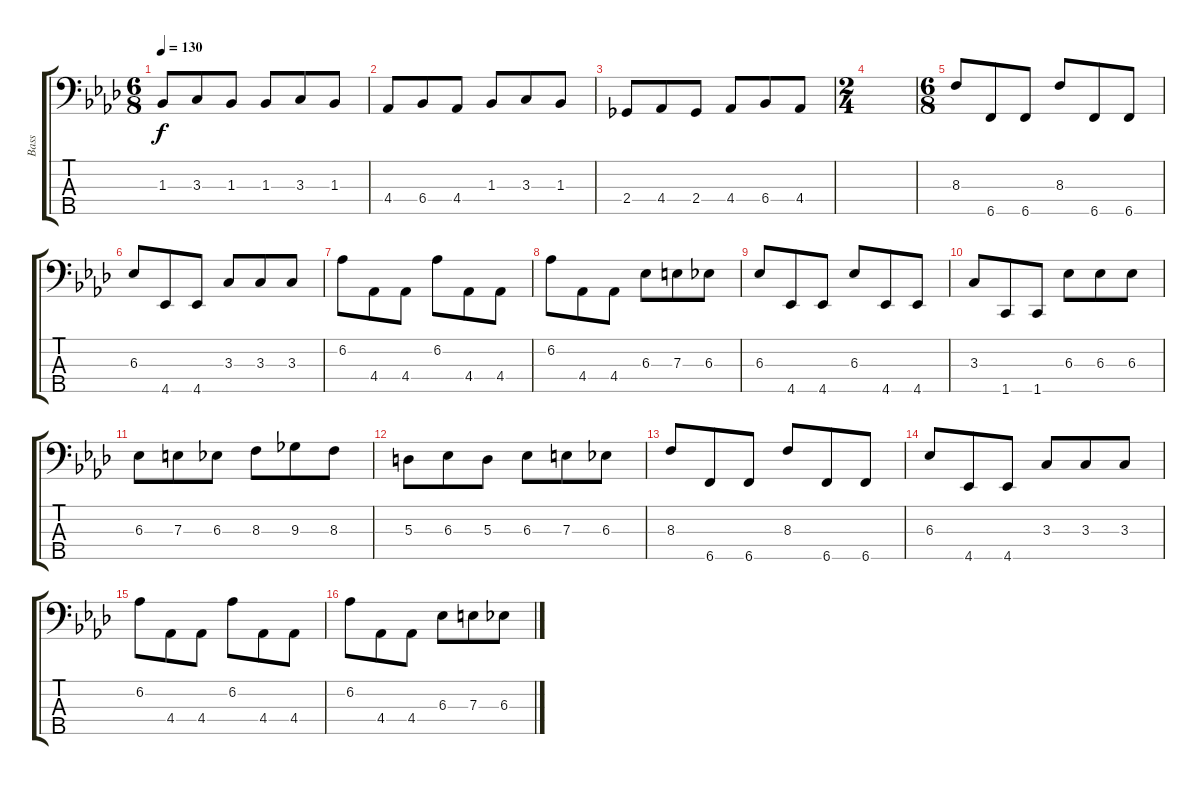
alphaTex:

\track ("Bass" "Bass") {instrument electricbassfinger}
\staff {score tabs}
\tuning (G2 D2 A1 E1 B0) {hide}
\ts (6 8)
\tempo 130
\clef f4
\ks ab
1.3.8{dy f} 3.3.8 1.3.8 1.3.8 3.3.8 1.3.8 |
4.4.8 6.4.8 4.4.8 1.3.8 3.3.8 1.3.8 |
2.4.8 4.4.8 2.4.8 4.4.8 6.4.8 4.4.8 |
\ts (2 4)
|
\ts (6 8)
8.3.8 6.5.8 6.5.8 8.3.8 6.5.8 6.5.8 |
6.3.8 4.5.8 4.5.8 3.3.8 3.3.8 3.3.8 |
6.2.8 4.4.8 4.4.8 6.2.8 4.4.8 4.4.8 |
6.2.8 4.4.8 4.4.8 6.3.8 7.3.8 6.3.8 |
6.3.8 4.5.8 4.5.8 6.3.8 4.5.8 4.5.8 |
3.3.8 1.5.8 1.5.8 6.3.8 6.3.8 6.3.8 |
6.3.8 7.3.8 6.3.8 8.3.8 9.3.8 8.3.8 |
5.3.8 6.3.8 5.3.8 6.3.8 7.3.8 6.3.8 |
8.3.8 6.5.8 6.5.8 8.3.8 6.5.8 6.5.8 |
6.3.8 4.5.8 4.5.8 3.3.8 3.3.8 3.3.8 |
6.2.8 4.4.8 4.4.8 6.2.8 4.4.8 4.4.8 |
6.2.8 4.4.8 4.4.8 6.3.8 7.3.8 6.3.8
